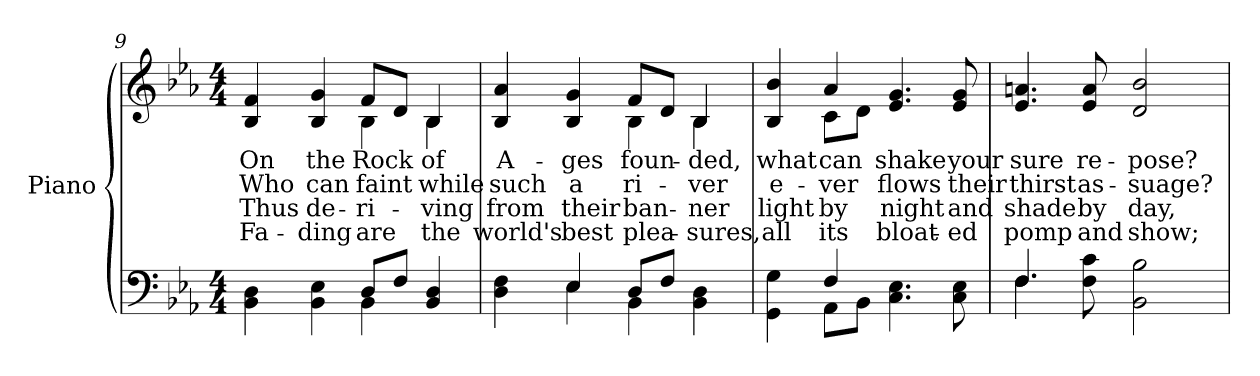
**kern	**kern	**text	**text	**text	**text
*part2	*part1	*part1	*part1	*part1	*part1
*staff2	*staff1	*staff1	*staff1	*staff1	*staff1
*I"Piano	*I"Piano	*	*	*	*
*I'Pno.	*I'Pno.	*	*	*	*
*clefF4	*clefG2	*	*	*	*
*k[b-e-a-]	*k[b-e-a-]	*	*	*	*
*E-:	*E-:	*	*	*	*
*M4/4	*M4/4	*	*	*	*
=9	=9	=9	=9	=9	=9
*^	*	*	*	*	*
!	!	!	!LO:LY:b:color=#000000	!LO:LY:b:color=#000000	!LO:LY:b:color=#000000	!LO:LY:b:color=#000000
*	*	*^	*	*	*	*
4BB-i\ 4Di	2ryy	4B-i/ 4fi	2ryy	On	Who	Thus	Fa-
!	!	!	!	!LO:LY:b:color=#000000	!LO:LY:b:color=#000000	!LO:LY:b:color=#000000	!LO:LY:b:color=#000000
4BB-i\ 4E-i	.	4B-i/ 4gi	.	the	can	-de-	-ding
!	!	!	!	!LO:LY:b:color=#000000	!LO:LY:b:color=#000000	!LO:LY:b:color=#000000	!LO:LY:b:color=#000000
8Di/L	4BB-i\	8fi/L	4B-i\	Rock	faint	ri-	-are
8Fi/J	.	8di/J	.	.	.	.	.
!	!	!	!	!LO:LY:b:color=#000000	!LO:LY:b:color=#000000	!LO:LY:b:color=#000000	!LO:LY:b:color=#000000
4BB-i/ 4Di	4ryy	4B-i/	4B-i\	of	while	ving	the
!!LO:LB:g=z	!!
=10	=10	=10	=10	=10	=10	=10	=10
!	!	!	!	!LO:LY:b:color=#000000	!LO:LY:b:color=#000000	!LO:LY:b:color=#000000	!LO:LY:b:color=#000000
4Di\ 4Fi	4ryy	4B-i/ 4a-i	2ryy	A-	such	from	world's
!	!	!	!	!LO:LY:b:color=#000000	!LO:LY:b:color=#000000	!LO:LY:b:color=#000000	!LO:LY:b:color=#000000
4E-i/	4E-i\	4B-i/ 4gi	.	-ges	a	their	best
!	!	!	!	!LO:LY:b:color=#000000	!LO:LY:b:color=#000000	!LO:LY:b:color=#000000	!LO:LY:b:color=#000000
8Di/L	4BB-i\	8fi/L	4B-i\	foun-	ri-	ban-	-plea-
8Fi/J	.	8di/J	.	.	.	.	.
!	!	!	!	!LO:LY:b:color=#000000	!LO:LY:b:color=#000000	!LO:LY:b:color=#000000	!LO:LY:b:color=#000000
4BB-i\ 4Di	4ryy	4B-i/	4B-i\	-ded,	-ver	-ner	sures,
=11	=11	=11	=11	=11	=11	=11	=11
!	!	!	!	!LO:LY:b:color=#000000	!LO:LY:b:color=#000000	!LO:LY:b:color=#000000	!LO:LY:b:color=#000000
4GGi\ 4Gi	4ryy	4B-i/ 4b-i	4ryy	what	e-	light	all
!	!	!	!	!LO:LY:b:color=#000000	!LO:LY:b:color=#000000	!LO:LY:b:color=#000000	!LO:LY:b:color=#000000
4Fi/	8AA-i\L	4a-i/	8ci\L	can	-ver	by	its
.	8BB-i\J	.	8di\J	.	.	.	.
!	!	!	!	!LO:LY:b:color=#000000	!LO:LY:b:color=#000000	!LO:LY:b:color=#000000	!LO:LY:b:color=#000000
4.Ci\ 4.E-i	2ryy	4.e-i/ 4.gi	2ryy	shake	flows	night	bloat-
!	!	!	!	!LO:LY:b:color=#000000	!LO:LY:b:color=#000000	!LO:LY:b:color=#000000	!LO:LY:b:color=#000000
8Ci\ 8E-i	.	8e-i/ 8gi	.	your	their	-and	ed
*	*	*v	*v	*	*	*	*
=12	=12	=12	=12	=12	=12	=12
!	!	!	!LO:LY:b:color=#000000	!LO:LY:b:color=#000000	!LO:LY:b:color=#000000	!LO:LY:b:color=#000000
4.Fi/	4.Fi\	4.e-i/ 4.ani	sure	thirst	shade	pomp
!	!	!	!LO:LY:b:color=#000000	!LO:LY:b:color=#000000	!LO:LY:b:color=#000000	!LO:LY:b:color=#000000
8Fi\ 8ci	2ryy	8e-i/ 8ai	re-	as-	by	and
!	!	!	!LO:LY:b:color=#000000	!LO:LY:b:color=#000000	!LO:LY:b:color=#000000	!LO:LY:b:color=#000000
2BB-i\ 2B-i	.	2di/ 2b-i	-pose?	-suage?	day,	show;
.	8ryy	.	.	.	.	.
*v	*v	*	*	*	*	*
=	=	=	=	=	=
*-	*-	*-	*-	*-	*-
